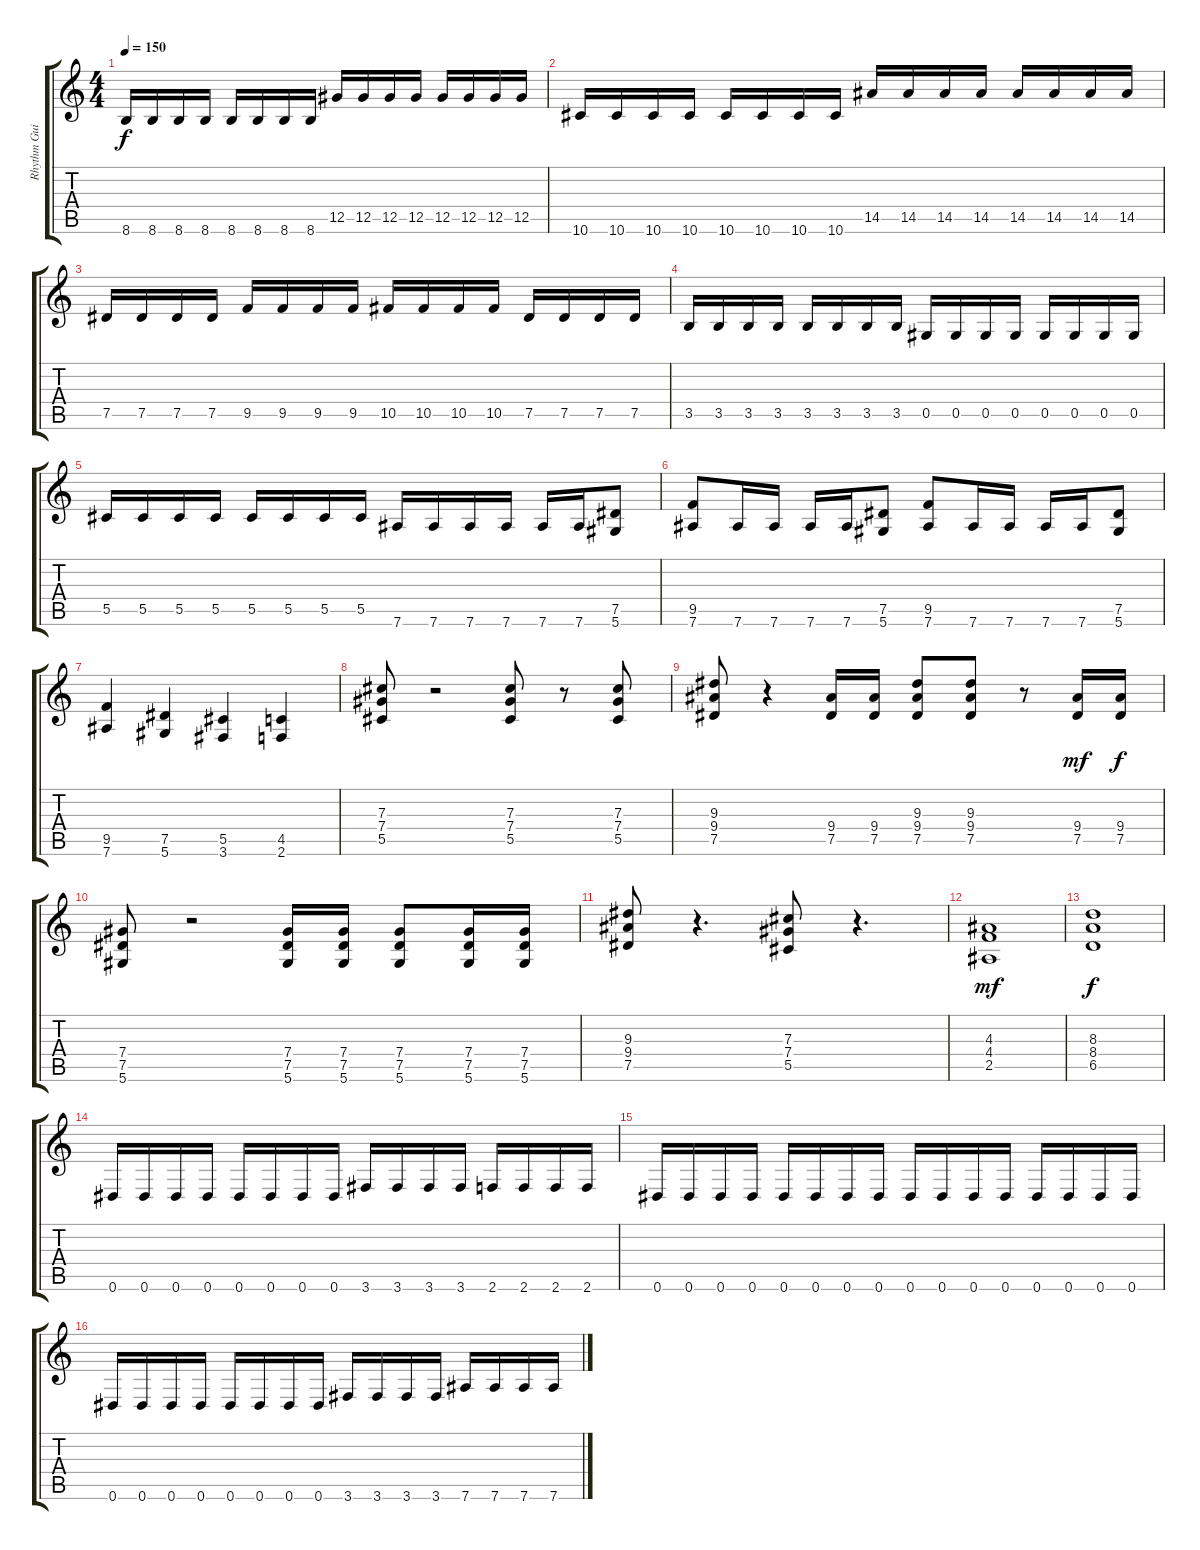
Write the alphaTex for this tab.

\track ("Rhythm Guitar I" "Rhythm Gui") {instrument distortionguitar}
\staff {score tabs}
\tuning (Eb4 Bb3 Gb3 Db3 Ab2 Eb2) {hide}
\ts (4 4)
\tempo 150
\clef g2
\ks c
8.6.16{dy f} 8.6.16 8.6.16 8.6.16 8.6.16 8.6.16 8.6.16 8.6.16 12.5.16 12.5.16 12.5.16 12.5.16 12.5.16 12.5.16 12.5.16 12.5.16 |
10.6.16 10.6.16 10.6.16 10.6.16 10.6.16 10.6.16 10.6.16 10.6.16 14.5.16 14.5.16 14.5.16 14.5.16 14.5.16 14.5.16 14.5.16 14.5.16 |
7.5.16 7.5.16 7.5.16 7.5.16 9.5.16 9.5.16 9.5.16 9.5.16 10.5.16 10.5.16 10.5.16 10.5.16 7.5.16 7.5.16 7.5.16 7.5.16 |
3.5.16 3.5.16 3.5.16 3.5.16 3.5.16 3.5.16 3.5.16 3.5.16 0.5.16 0.5.16 0.5.16 0.5.16 0.5.16 0.5.16 0.5.16 0.5.16 |
5.5.16 5.5.16 5.5.16 5.5.16 5.5.16 5.5.16 5.5.16 5.5.16 7.6.16 7.6.16 7.6.16 7.6.16 7.6.16 7.6.16 (7.5 5.6).8 |
(9.5 7.6).8 7.6.16 7.6.16 7.6.16 7.6.16 (7.5 5.6).8 (9.5 7.6).8 7.6.16 7.6.16 7.6.16 7.6.16 (7.5 5.6).8 |
(9.5 7.6).4 (7.5 5.6).4 (5.5 3.6).4 (4.5 2.6).4 |
(7.3 7.4 5.5).8 r.2 (7.3 7.4 5.5).8 r.8 (7.3 7.4 5.5).8 |
(9.3 9.4 7.5).8 r.4 (9.4 7.5).16 (9.4 7.5).16 (9.3 9.4 7.5).8 (9.3 9.4 7.5).8 r.8 (9.4 7.5).16{dy mf} (9.4 7.5).16{dy f} |
(7.4 7.5 5.6).8 r.2 (7.4 7.5 5.6).16 (7.4 7.5 5.6).16 (7.4 7.5 5.6).8 (7.4 7.5 5.6).16 (7.4 7.5 5.6).16 |
(9.3 9.4 7.5).8 r.4{d} (7.3 7.4 5.5).8 r.4{d} |
(4.3 4.4 2.5).1{dy mf} |
(8.3 8.4 6.5).1{dy f} |
0.6.16 0.6.16 0.6.16 0.6.16 0.6.16 0.6.16 0.6.16 0.6.16 3.6.16 3.6.16 3.6.16 3.6.16 2.6.16 2.6.16 2.6.16 2.6.16 |
0.6.16 0.6.16 0.6.16 0.6.16 0.6.16 0.6.16 0.6.16 0.6.16 0.6.16 0.6.16 0.6.16 0.6.16 0.6.16 0.6.16 0.6.16 0.6.16 |
0.6.16 0.6.16 0.6.16 0.6.16 0.6.16 0.6.16 0.6.16 0.6.16 3.6.16 3.6.16 3.6.16 3.6.16 7.6.16 7.6.16 7.6.16 7.6.16
